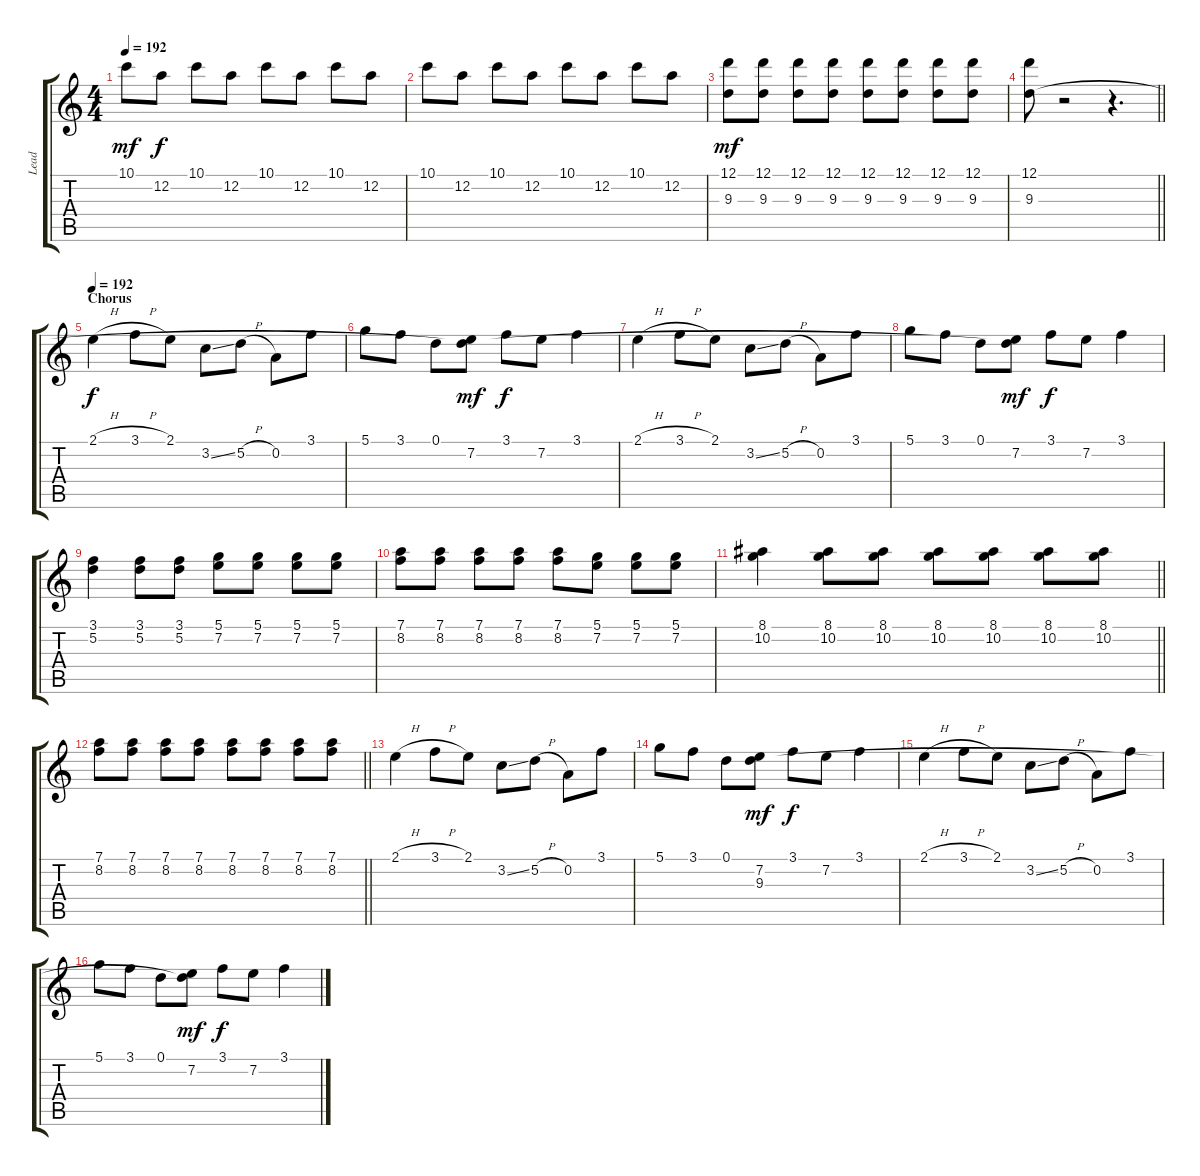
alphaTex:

\track ("Lead" "Lead") {instrument distortionguitar}
\staff {score tabs}
\tuning (D4 A3 F3 C3 G2 C2) {hide}
\ts (4 4)
\tempo 192
\clef g2
\ks c
10.1.8{dy mf} 12.2.8{dy f} 10.1.8 12.2.8 10.1.8 12.2.8 10.1.8 12.2.8 |
10.1.8 12.2.8 10.1.8 12.2.8 10.1.8 12.2.8 10.1.8 12.2.8 |
(12.1 9.3).8{dy mf} (12.1 9.3).8 (12.1 9.3).8 (12.1 9.3).8 (12.1 9.3).8 (12.1 9.3).8 (12.1 9.3).8 (12.1 9.3).8 |
\barLineRight lightlight
(12.1 9.3).8 r.2 r.4{d} |
\section ("" "Chorus")
\tempo 192
2.1{h}.4{dy f} 3.1{h}.8 2.1.8 3.2{ss}.8 5.2{h}.8 0.2.8 3.1.8 |
5.1.8 3.1.8 0.1.8 (7.2 9.3{t}).8{dy mf} 3.1.8{dy f} 7.2.8 3.1.4 |
2.1{h}.4 3.1{h}.8 2.1.8 3.2{ss}.8 5.2{h}.8 0.2.8 3.1.8 |
5.1.8 3.1.8 0.1.8 (7.2 9.3{t}).8{dy mf} 3.1.8{dy f} 7.2.8 3.1.4 |
(3.1 5.2).4 (3.1 5.2).8 (3.1 5.2).8 (5.1 7.2).8 (5.1 7.2).8 (5.1 7.2).8 (5.1 7.2).8 |
(7.1 8.2).8 (7.1 8.2).8 (7.1 8.2).8 (7.1 8.2).8 (7.1 8.2).8 (5.1 7.2).8 (5.1 7.2).8 (5.1 7.2).8 |
\barLineRight lightlight
(8.1 10.2).4 (8.1 10.2).8 (8.1 10.2).8 (8.1 10.2).8 (8.1 10.2).8 (8.1 10.2).8 (8.1 10.2).8 |
\barLineRight lightlight
(7.1 8.2).8 (7.1 8.2).8 (7.1 8.2).8 (7.1 8.2).8 (7.1 8.2).8 (7.1 8.2).8 (7.1 8.2).8 (7.1 8.2).8 |
2.1{h}.4 3.1{h}.8 2.1.8 3.2{ss}.8 5.2{h}.8 0.2.8 3.1.8 |
5.1.8 3.1.8 0.1.8 (7.2 9.3).8{dy mf} 3.1.8{dy f} 7.2.8 3.1.4 |
2.1{h}.4 3.1{h}.8 2.1.8 3.2{ss}.8 5.2{h}.8 0.2.8 3.1.8 |
5.1.8 3.1.8 0.1.8 (7.2 9.3{t}).8{dy mf} 3.1.8{dy f} 7.2.8 3.1.4
